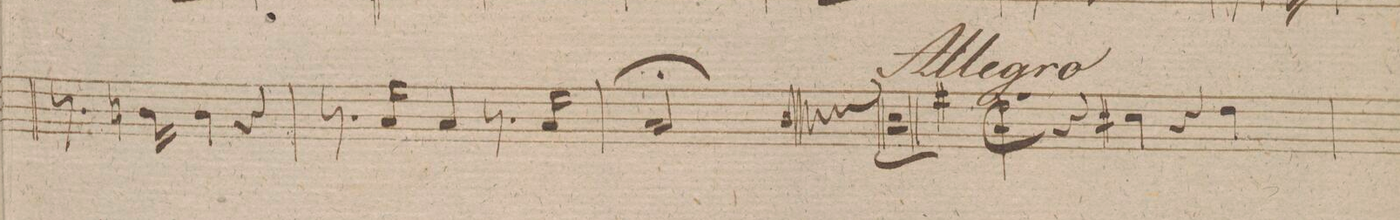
**kern	**dynam
*I"Viola.	*
*clefC3	*
*k[f#]	*
*met(c|)	*
*M3/4	*
8r	.
16r	.
16cn\	.
4c\	.
4r	.
=254	=254
8.r	.
16B/	.
4B/	.
8.r	.
16B/	.
=255	=255
2.B/;	.
=256||	=256||
*k[f#]	*
*M2/2	*
*met(c|)	*
*mmet(c|)	*
4r	.
4d#X\	.
4r	.
4e\	.
=257	=257
*-	*-
